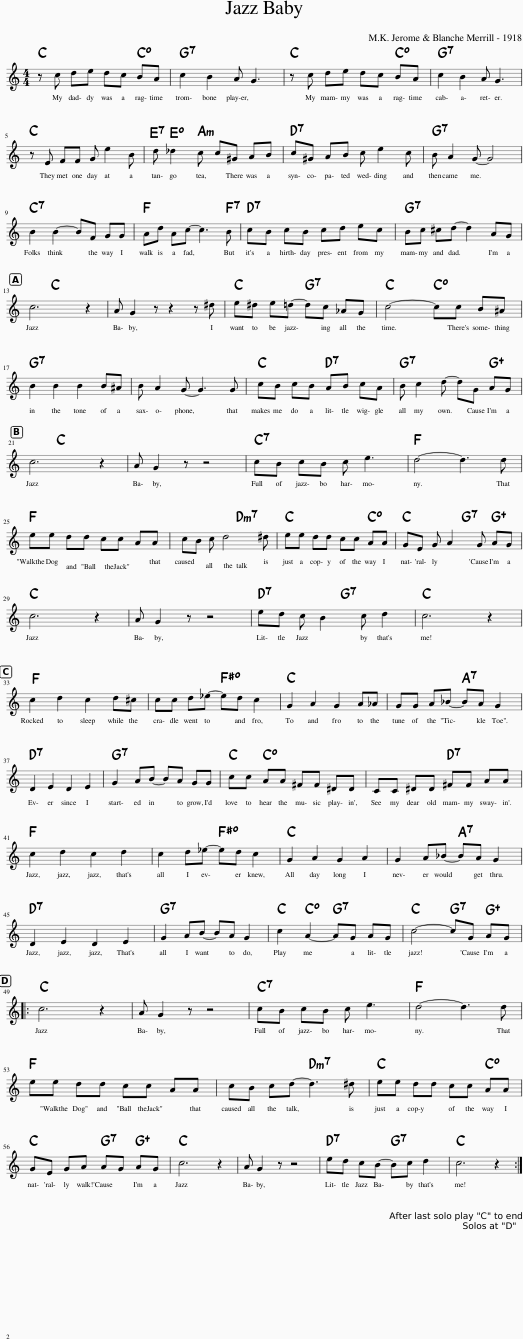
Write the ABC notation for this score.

X:1
L:1/8
M:4/4
I:linebreak $
K:C
V:1 treble
V:1
 z c de dc BA | c2 B2 A G3 | z c de dc BA | c2 B2 A G3 |$ z E FF G e2 B | %5
 d _d2 c c^G AB | c^G AB c e2 c | B A2 G- G4 |$ B2 B2- BF GG | Ad Ac- c3 B | %10
 cB cB cd ec | Bc ^cd- d2 AG |$ c6 z2 | A G2 z z2 z ^d | e^d e=d- dc _AG | %15
 c4- cc B^A |$ B2 B2 B2 B^A | B A2 G- G3 G | cB cB AB cA | B c2 d- dG AG |$ %20
 c6 z2 | A G2 z z4 | cB cB c e3 | d4- d3 d |$ ee dd cc AA | %25
 cB c d4 ^d | ee dd cc AA | GE G A2 G AG |$ c6 z2 | A G2 z z4 | %30
 ed c B2 c d2 | c6 z2 |$ c2 d2 c2 d^c | cc d_e- ed c2 | G2 A2 G2 A_A | %35
 GG A_B- BA G2 |$ D2 E2 D2 E2 | G2 AB- BA GG | cc AA ^FF ^DD | CC ^DD ^FF AA |$ %40
 c2 d2 c2 d2 | c2 d_e- ed c2 | G2 A2 G2 A2 | G2 A_B- BA G2 |$ D2 E2 D2 E2 | %45
 G2 AB- BA G2 | c2 A2- AG AG | c4- cG AG |:$ c6 z2 | A G2 z z4 | %50
 cB cB c e3 | d4- d3 d |$ ee dd cc AA | cB cd- d3 ^d | ee dd cc AA |$ %55
 GE GA AG AG | c6 z2 | A G2 z z4 | ed cB- Bc d2 | c6 z2 :| %60
